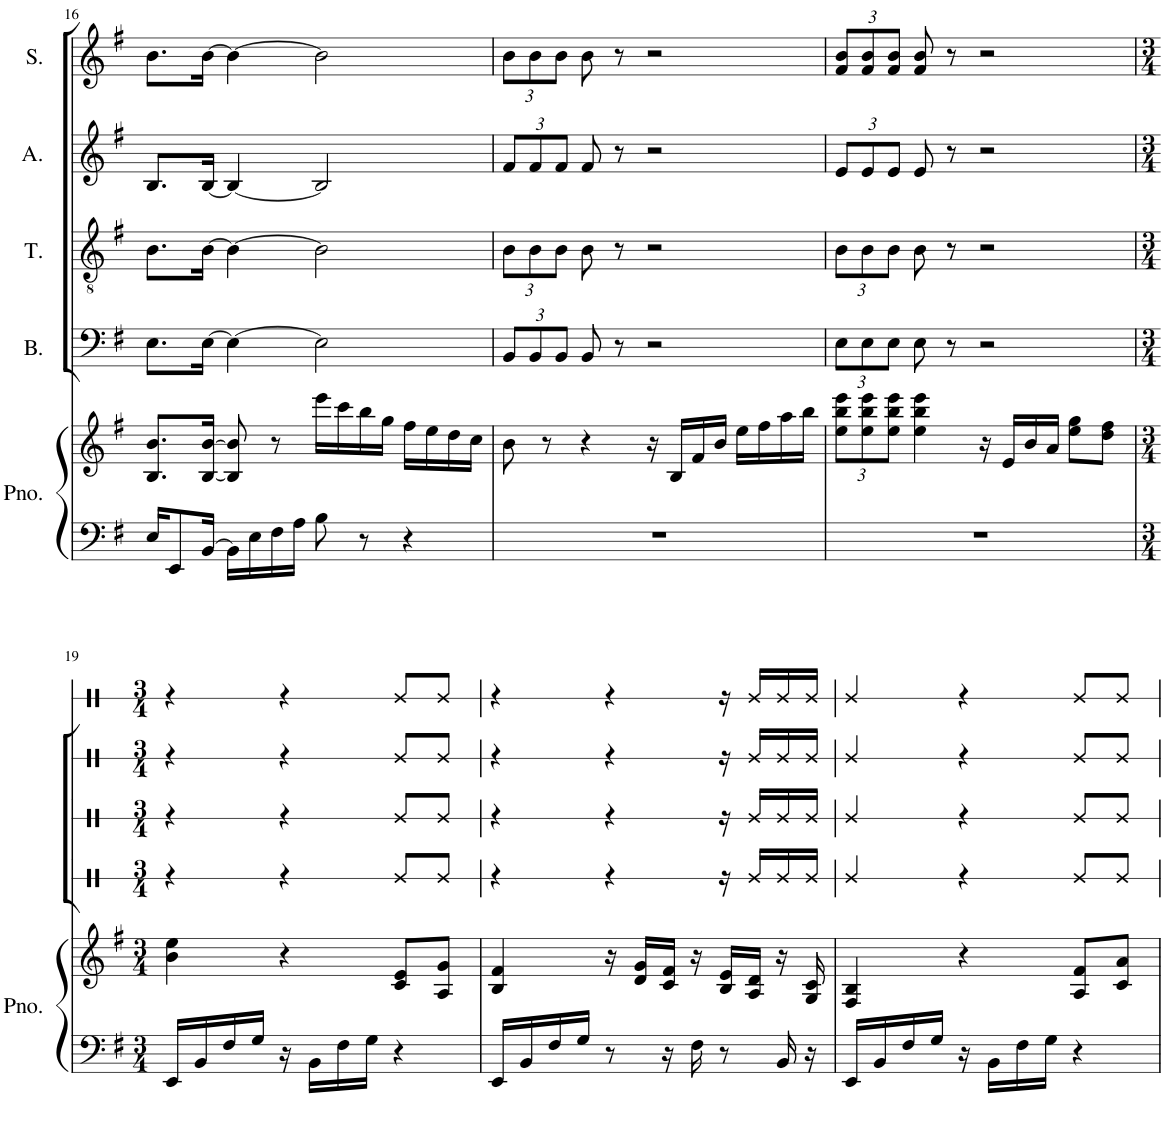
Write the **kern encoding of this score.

**kern	**kern	**kern	**kern	**kern	**kern
*part5	*part5	*part4	*part3	*part2	*part1
*staff6	*staff5	*staff4	*staff3	*staff2	*staff1
*I"Piano	*	*I"Bass	*I"Tenor	*I"Alto	*I"Soprano
*I'Pno.	*	*I'B.	*I'T.	*I'A.	*I'S.
!!LO:PB:g=z
*clefF4	*clefG2	*clefF4	*clefGv2	*clefG2	*clefG2
*k[f#]	*k[f#]	*k[f#]	*k[f#]	*k[f#]	*k[f#]
*M4/4	*M4/4	*M4/4	*M4/4	*M4/4	*M4/4
=16	=16	=16	=16	=16	=16
16E/KL	8.B/ 8.b/L	8.E\L	8.B\L	8.B/L	8.b\L
8EE/	.	.	.	.	.
[16BB/Jk	[16B/ [16b/Jk	[16E\Jk	[16B\Jk	[16B/Jk	[16b\Jk
16BB\LL]	8B/] 8b/]	4E\_	4B\_	4B/_	4b\_
16E\	.	.	.	.	.
16F#\	8r	.	.	.	.
16A\JJ	.	.	.	.	.
8B\	16eee\LL	2E\]	2B\]	2B/]	2b\]
.	16ccc\	.	.	.	.
8r	16bb\	.	.	.	.
.	16gg\JJ	.	.	.	.
4r	16ff#\LL	.	.	.	.
.	16ee\	.	.	.	.
.	16dd\	.	.	.	.
.	16cc\JJ	.	.	.	.
=17	=17	=17	=17	=17	=17
*	*	*Xbrackettup	*Xbrackettup	*Xbrackettup	*Xbrackettup
1r	8b\	12BB/L	12B\L	12f#/L	12b\L
.	.	12BB/	12B\	12f#/	12b\
.	8r	.	.	.	.
.	.	12BB/J	12B\J	12f#/J	12b\J
.	4r	8BB/	8B\	8f#/	8b\
.	.	8r	8r	8r	8r
.	16r	2r	2r	2r	2r
.	16B/LL	.	.	.	.
.	16f#/	.	.	.	.
.	16b/JJ	.	.	.	.
.	16ee\LL	.	.	.	.
.	16ff#\	.	.	.	.
.	16aa\	.	.	.	.
.	16bb\JJ	.	.	.	.
=18	=18	=18	=18	=18	=18
*	*Xbrackettup	*	*	*	*
1r	12ee\ 12bb\ 12eee\L	12E\L	12B\L	12e/L	12f#/ 12b/L
.	12ee\ 12bb\ 12eee\	12E\	12B\	12e/	12f#/ 12b/
.	12ee\ 12bb\ 12eee\J	12E\J	12B\J	12e/J	12f#/ 12b/J
.	4ee\ 4bb\ 4eee\	8E\	8B\	8e/	8f#/ 8b/
.	.	8r	8r	8r	8r
.	16r	2r	2r	2r	2r
.	16e/LL	.	.	.	.
.	16b/	.	.	.	.
.	16a/JJ	.	.	.	.
.	8ee\ 8gg\L	.	.	.	.
.	8dd\ 8ff#\J	.	.	.	.
!!LO:LB:g=z
=19	=19	=19	=19	=19	=19
*M3/4	*M3/4	*M3/4	*M3/4	*M3/4	*M3/4
16EE/LL	4b\ 4ee\	2.r	2.r	2.r	2.r
16BB/	.	.	.	.	.
16F#/	.	.	.	.	.
16G/JJ	.	.	.	.	.
16r	4r	.	.	.	.
16BB\LL	.	.	.	.	.
16F#\	.	.	.	.	.
16G\JJ	.	.	.	.	.
4r	8c/ 8e/L	.	.	.	.
.	8A/ 8g/J	.	.	.	.
=20	=20	=20	=20	=20	=20
16EE/LL	4B/ 4f#/	2.r	2.r	2.r	2.r
16BB/	.	.	.	.	.
16F#/	.	.	.	.	.
16G/JJ	.	.	.	.	.
8r	16r	.	.	.	.
.	16d/ 16g/LL	.	.	.	.
16r	16c/ 16f#/JJ	.	.	.	.
16F#\	16r	.	.	.	.
8r	16B/ 16e/LL	.	.	.	.
.	16A/ 16d/JJ	.	.	.	.
16BB/	16r	.	.	.	.
16r	16G/ 16c/	.	.	.	.
=21	=21	=21	=21	=21	=21
16EE/LL	4F#/ 4B/	2.r	2.r	2.r	2.r
16BB/	.	.	.	.	.
16F#/	.	.	.	.	.
16G/JJ	.	.	.	.	.
16r	4r	.	.	.	.
16BB\LL	.	.	.	.	.
16F#\	.	.	.	.	.
16G\JJ	.	.	.	.	.
4r	8A/ 8f#/L	.	.	.	.
.	8c/ 8a/J	.	.	.	.
=	=	=	=	=	=
*-	*-	*-	*-	*-	*-
